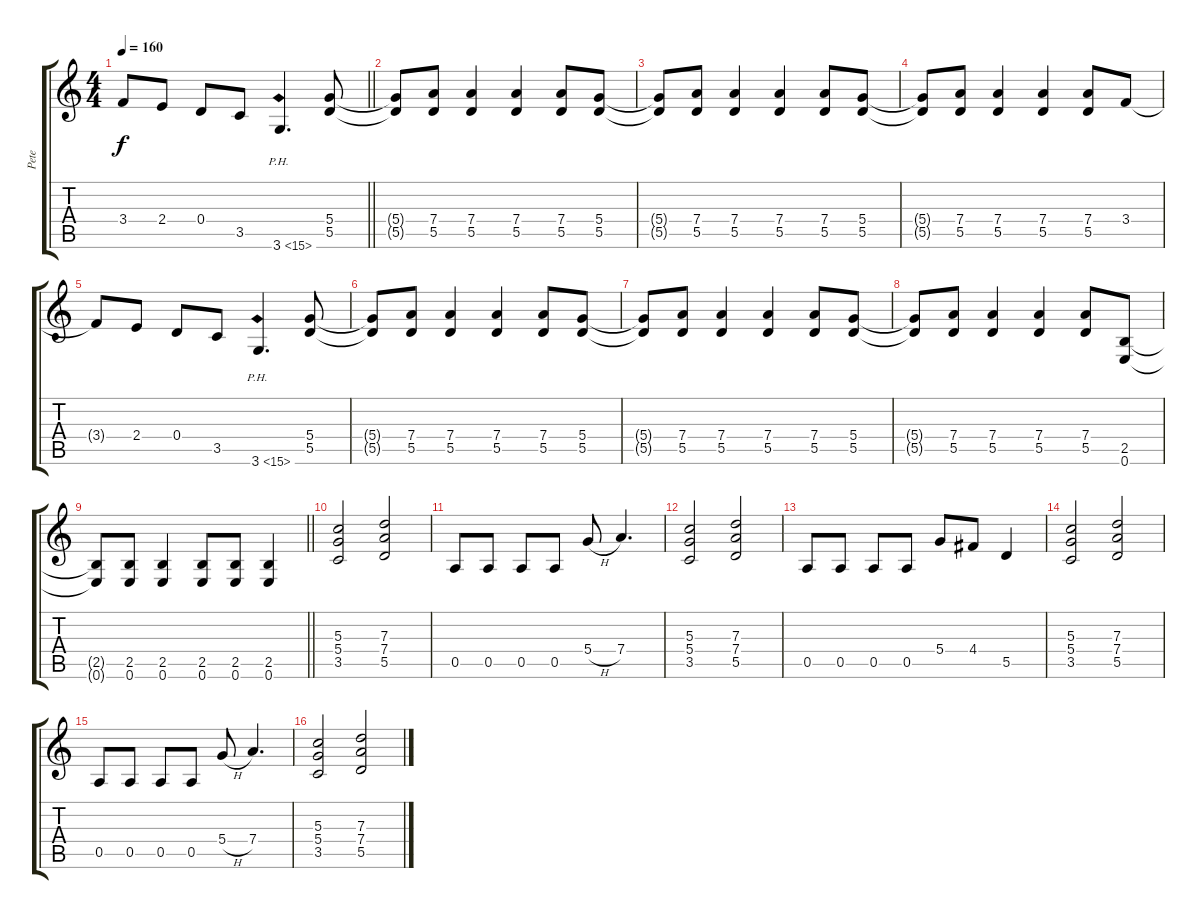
\track ("Pete" "Pete") {instrument distortionguitar}
\staff {score tabs}
\tuning (E4 B3 G3 D3 A2 E2) {hide}
\ts (4 4)
\tempo 160
\clef g2
\barLineRight lightlight
\ks c
3.4{t}.8{dy f} 2.4.8 0.4.8 3.5.8 3.6{ph 12}.4{d} (5.4 5.5).8 |
(5.4{t} 5.5{t}).8 (7.4 5.5).8 (7.4 5.5).4 (7.4 5.5).4 (7.4 5.5).8 (5.4 5.5).8 |
(5.4{t} 5.5{t}).8 (7.4 5.5).8 (7.4 5.5).4 (7.4 5.5).4 (7.4 5.5).8 (5.4 5.5).8 |
(5.4{t} 5.5{t}).8 (7.4 5.5).8 (7.4 5.5).4 (7.4 5.5).4 (7.4 5.5).8 3.4.8 |
3.4{t}.8 2.4.8 0.4.8 3.5.8 3.6{ph 12}.4{d} (5.4 5.5).8 |
(5.4{t} 5.5{t}).8 (7.4 5.5).8 (7.4 5.5).4 (7.4 5.5).4 (7.4 5.5).8 (5.4 5.5).8 |
(5.4{t} 5.5{t}).8 (7.4 5.5).8 (7.4 5.5).4 (7.4 5.5).4 (7.4 5.5).8 (5.4 5.5).8 |
(5.4{t} 5.5{t}).8 (7.4 5.5).8 (7.4 5.5).4 (7.4 5.5).4 (7.4 5.5).8 (2.5 0.6).8 |
\barLineRight lightlight
(2.5{t} 0.6{t}).8 (2.5 0.6).8 (2.5 0.6).4 (2.5 0.6).8 (2.5 0.6).8 (2.5 0.6).4 |
(5.3 5.4 3.5).2 (7.3 7.4 5.5).2 |
0.5.8 0.5.8 0.5.8 0.5.8 5.4{h}.8 7.4.4{d} |
(5.3 5.4 3.5).2 (7.3 7.4 5.5).2 |
0.5.8 0.5.8 0.5.8 0.5.8 5.4.8 4.4.8 5.5.4 |
(5.3 5.4 3.5).2 (7.3 7.4 5.5).2 |
0.5.8 0.5.8 0.5.8 0.5.8 5.4{h}.8 7.4.4{d} |
(5.3 5.4 3.5).2 (7.3 7.4 5.5).2
